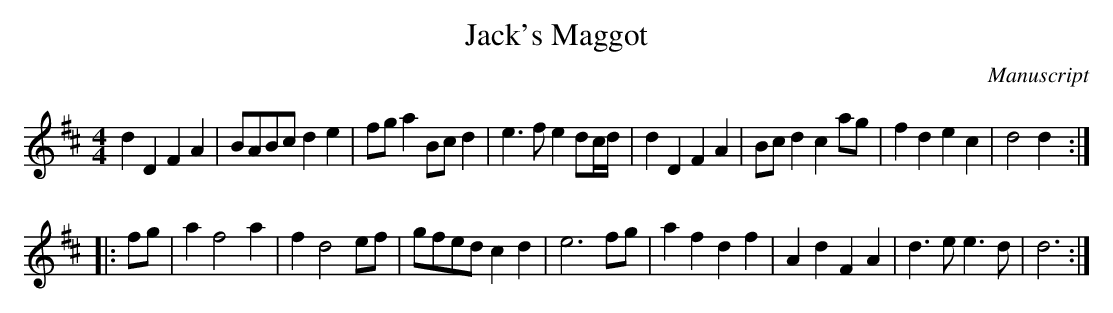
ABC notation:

X:1
T: Jack's Maggot
M: 4/4
L: 1/8
O: Manuscript
K: D
d2 D2 F2 A2 | BABc d2e2 | fga2 Bcd2 | e3f e2 dc/d/ |\
d2 D2 F2 A2 | Bcd2 c2ag | f2d2 e2c2 | d4 d2 :|
|: fg |\
a2 f4  a2 | f2 d4  ef | gfed c2d2 | e6 fg |\
a2f2 d2f2 | A2d2 F2A2 | d3e  e3d  | d6 :|
